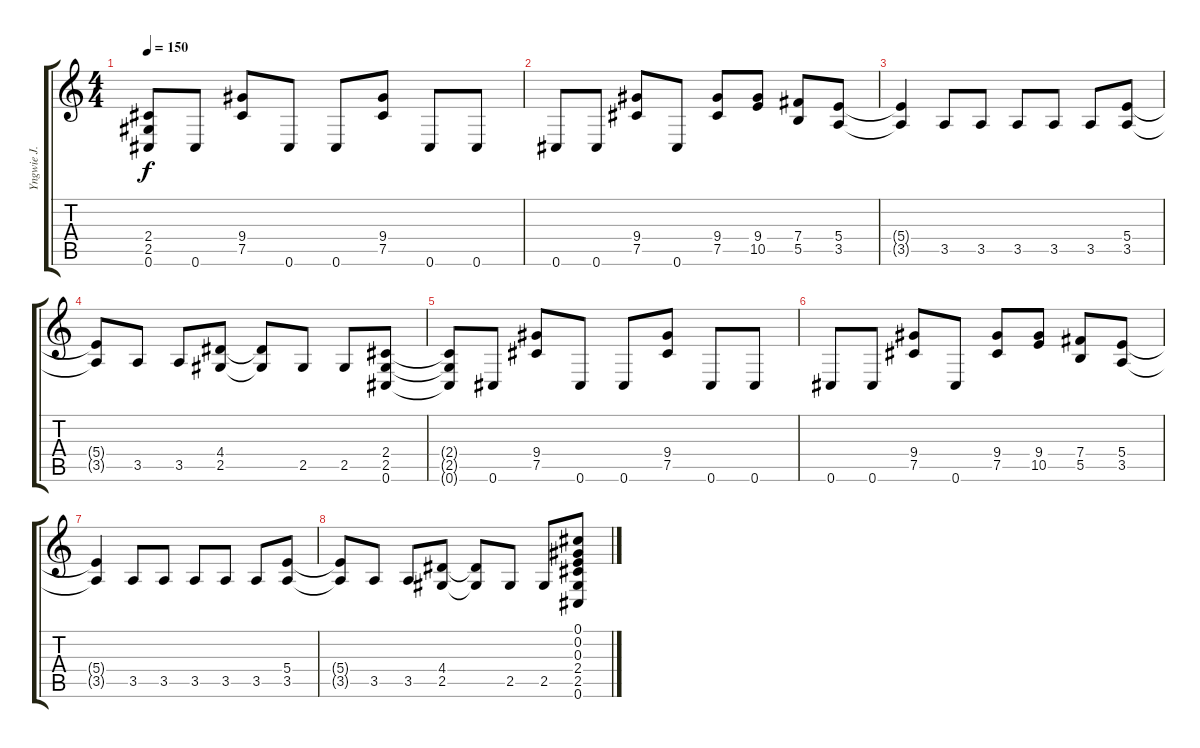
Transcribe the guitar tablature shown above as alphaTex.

\track ("Yngwie J. Malmsteen" "Yngwie J. ") {instrument overdrivenguitar}
\staff {score tabs}
\tuning (Db4 Ab3 E3 B2 Gb2 Db2) {hide}
\ts (4 4)
\tempo 150
\clef g2
\ks c
(2.4{t} 2.5{t} 0.6{t}).8{dy f} 0.6.8 (9.4 7.5).8 0.6.8 0.6.8 (9.4 7.5).8 0.6.8 0.6.8 |
0.6.8 0.6.8 (9.4 7.5).8 0.6.8 (9.4 7.5).8 (9.4 10.5).8 (7.4 5.5).8 (5.4 3.5).8 |
(5.4{t} 3.5{t}).4 3.5.8 3.5.8 3.5.8 3.5.8 3.5.8 (5.4 3.5).8 |
(5.4{t} 3.5{t}).8 3.5.8 3.5.8 (4.4 2.5).8 (4.4{t} 2.5{t}).8 2.5.8 2.5.8 (2.4 2.5 0.6).8 |
(2.4{t} 2.5{t} 0.6{t}).8 0.6.8 (9.4 7.5).8 0.6.8 0.6.8 (9.4 7.5).8 0.6.8 0.6.8 |
0.6.8 0.6.8 (9.4 7.5).8 0.6.8 (9.4 7.5).8 (9.4 10.5).8 (7.4 5.5).8 (5.4 3.5).8 |
(5.4{t} 3.5{t}).4 3.5.8 3.5.8 3.5.8 3.5.8 3.5.8 (5.4 3.5).8 |
(5.4{t} 3.5{t}).8 3.5.8 3.5.8 (4.4 2.5).8 (4.4{t} 2.5{t}).8 2.5.8 2.5.8 (0.1 0.2 0.3 2.4 2.5 0.6).8
